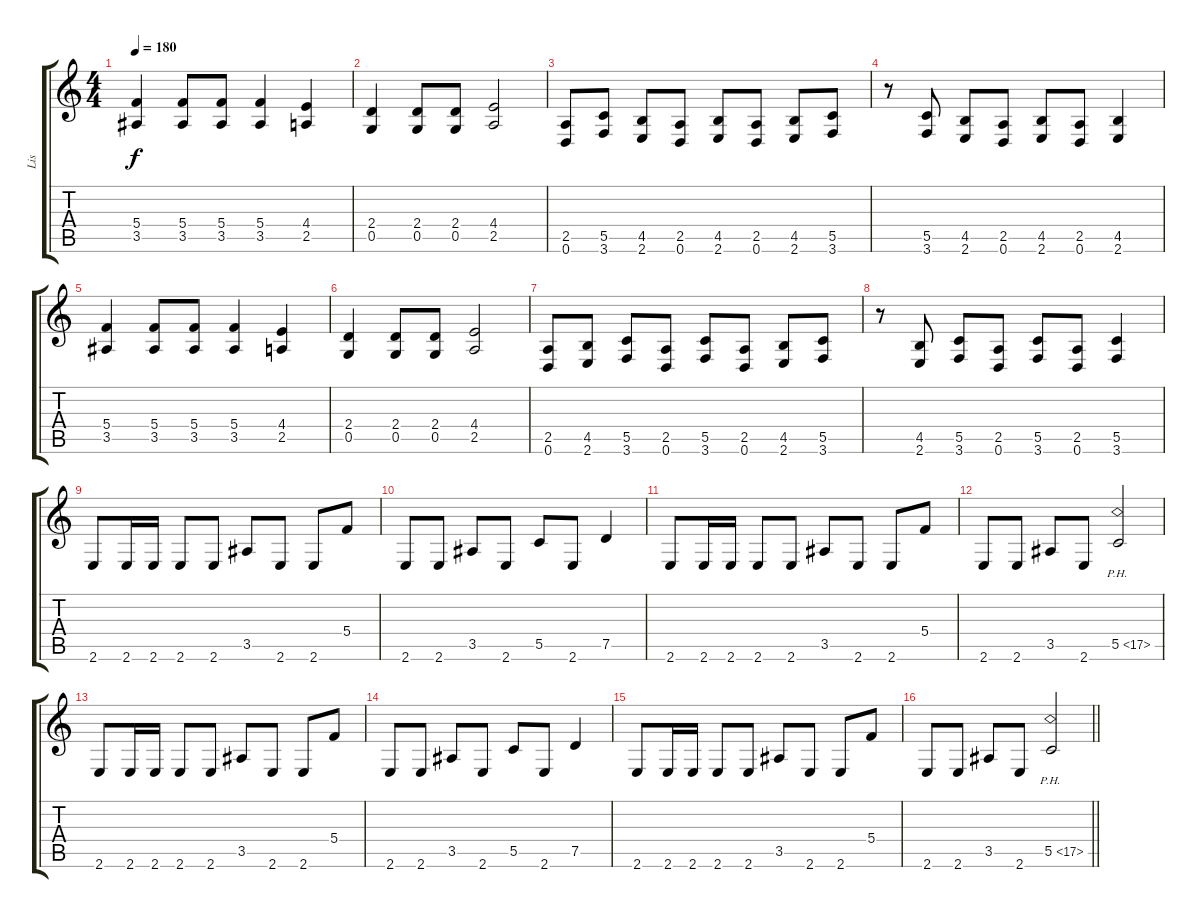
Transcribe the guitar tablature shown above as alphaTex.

\track ("Lis" "Lis") {instrument distortionguitar}
\staff {score tabs}
\tuning (D4 A3 F3 C3 G2 D2) {hide}
\ts (4 4)
\tempo 180
\clef g2
\ks c
(5.4 3.5).4{dy f} (5.4 3.5).8 (5.4 3.5).8 (5.4 3.5).4 (4.4 2.5).4 |
(2.4 0.5).4 (2.4 0.5).8 (2.4 0.5).8 (4.4 2.5).2 |
(2.5 0.6).8 (5.5 3.6).8 (4.5 2.6).8 (2.5 0.6).8 (4.5 2.6).8 (2.5 0.6).8 (4.5 2.6).8 (5.5 3.6).8 |
r.8 (5.5 3.6).8 (4.5 2.6).8 (2.5 0.6).8 (4.5 2.6).8 (2.5 0.6).8 (4.5 2.6).4 |
(5.4 3.5).4 (5.4 3.5).8 (5.4 3.5).8 (5.4 3.5).4 (4.4 2.5).4 |
(2.4 0.5).4 (2.4 0.5).8 (2.4 0.5).8 (4.4 2.5).2 |
(2.5 0.6).8 (4.5 2.6).8 (5.5 3.6).8 (2.5 0.6).8 (5.5 3.6).8 (2.5 0.6).8 (4.5 2.6).8 (5.5 3.6).8 |
r.8 (4.5 2.6).8 (5.5 3.6).8 (2.5 0.6).8 (5.5 3.6).8 (2.5 0.6).8 (5.5 3.6).4 |
2.6.8 2.6.16 2.6.16 2.6.8 2.6.8 3.5.8 2.6.8 2.6.8 5.4.8 |
2.6.8 2.6.8 3.5.8 2.6.8 5.5.8 2.6.8 7.5.4 |
2.6.8 2.6.16 2.6.16 2.6.8 2.6.8 3.5.8 2.6.8 2.6.8 5.4.8 |
2.6.8 2.6.8 3.5.8 2.6.8 5.5{ph 12}.2 |
2.6.8 2.6.16 2.6.16 2.6.8 2.6.8 3.5.8 2.6.8 2.6.8 5.4.8 |
2.6.8 2.6.8 3.5.8 2.6.8 5.5.8 2.6.8 7.5.4 |
2.6.8 2.6.16 2.6.16 2.6.8 2.6.8 3.5.8 2.6.8 2.6.8 5.4.8 |
\barLineRight lightlight
2.6.8 2.6.8 3.5.8 2.6.8 5.5{ph 12}.2
